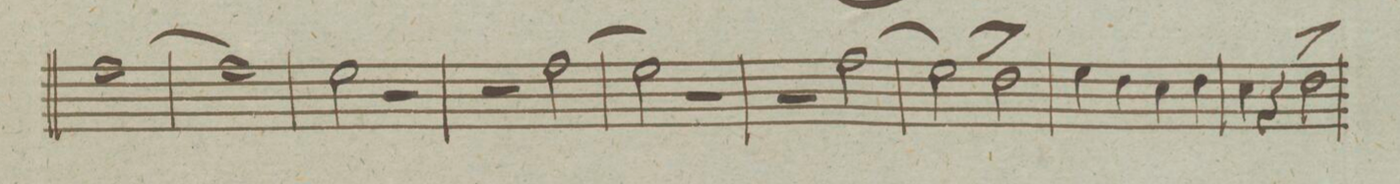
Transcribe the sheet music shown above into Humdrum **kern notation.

**kern	**dynam
*I"Clarinetto Primo in C. et B.	*
*clefG2	*
*k[]	*
*met(c|)	*
*M2/2	*
[1ff\	.
=249	=249
1ff\]	.
=250	=250
2ee\	.
2r	.
=251	=251
2r	.
(2ff\	.
=252	=252
2ee\)	.
2r	.
=253	=253
2r	.
(2ff\	.
=254	=254
2ee\)	.
2dd\^	.
=255	=255
4ee\	.
4dd\	.
4cc\	.
4dd\	.
=256	=256
4cc\	.
4r	.
2dd\^	.
=257	=257
*-	*-
